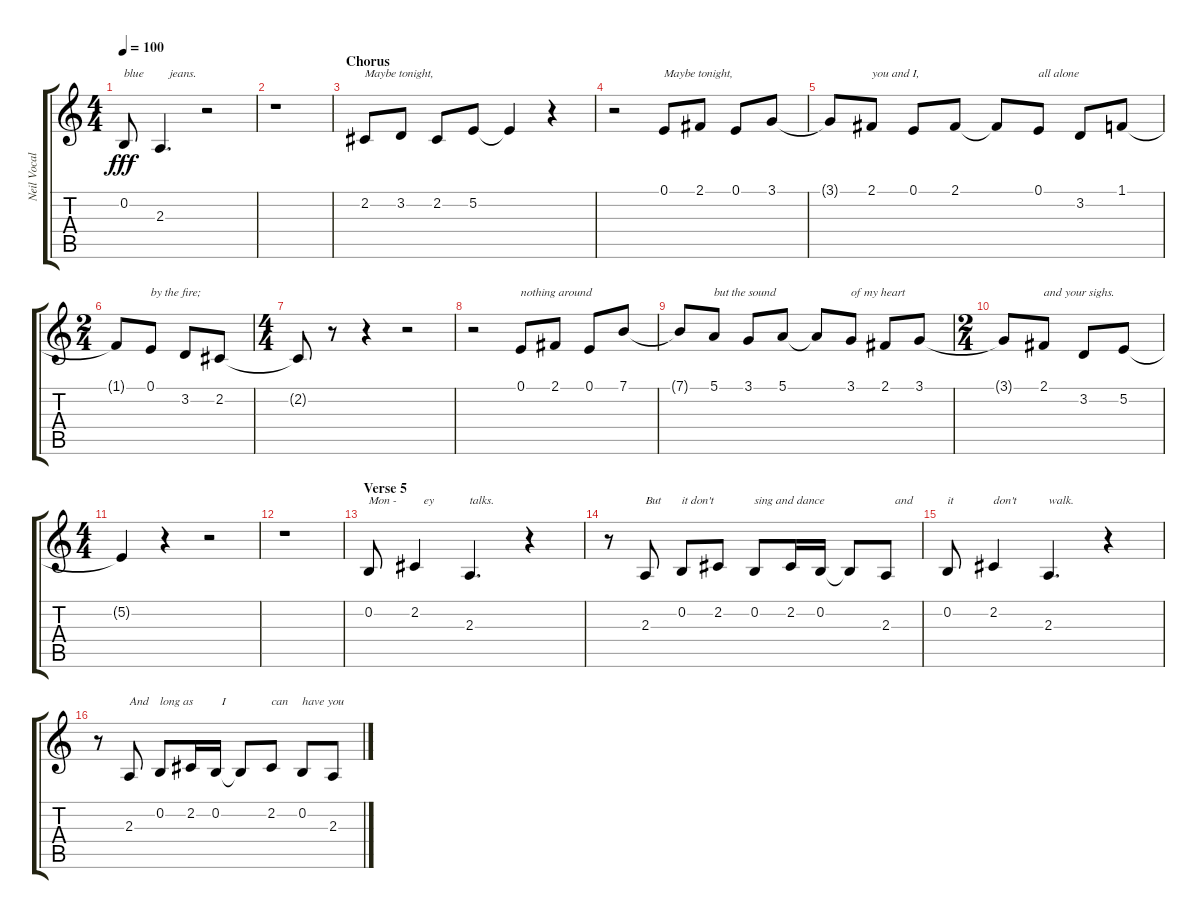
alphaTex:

\track ("Neil Vocal" "Neil Vocal") {instrument altosax}
\staff {score tabs}
\tuning (E4 B3 G3 D3 A2 E2) {hide}
\ts (4 4)
\tempo 100
\clef g2
\ks c
0.2.8{txt "blue" dy fff} 2.3.4{d txt "   jeans."} r.2 |
r.1 |
\section ("" "Chorus")
2.2.8{txt "Maybe tonight,"} 3.2.8 2.2.8 5.2.8 5.2{t}.4 r.4 |
r.2 0.1.8{txt "Maybe tonight,"} 2.1.8 0.1.8 3.1.8 |
3.1{t}.8 2.1.8{txt "you and I,"} 0.1.8 2.1.8 2.1{t}.8 0.1.8{txt "all alone"} 3.2.8 1.1.8 |
\ts (2 4)
1.1{t}.8 0.1.8{txt "by the fire;"} 3.2.8 2.2.8 |
\ts (4 4)
2.2{t}.8 r.8 r.4 r.2 |
r.2 0.1.8{txt "nothing around"} 2.1.8 0.1.8 7.1.8 |
7.1{t}.8 5.1.8{txt "but the sound"} 3.1.8 5.1.8 5.1{t}.8 3.1.8{txt "of my heart"} 2.1.8 3.1.8 |
\ts (2 4)
3.1{t}.8 2.1.8{txt "and your sighs."} 3.2.8 5.2.8 |
\ts (4 4)
5.2{t}.4 r.4 r.2 |
r.1 |
\section ("" "Verse 5")
0.2.8{txt "Mon -"} 2.2.4{txt "   ey"} 2.3.4{d txt "talks."} r.4 |
r.8 2.3.8{txt "But"} 0.2.8{txt "it don't"} 2.2.8 0.2.8{txt "sing and dance"} 2.2.16 0.2.16 0.2{t}.8 2.3.8{txt "   and"} |
0.2.8{txt "it"} 2.2.4{txt "don't"} 2.3.4{d txt "walk."} r.4 |
r.8 2.3.8{txt "And"} 0.2.8{txt "long as"} 2.2.16 0.2.16{txt "  I"} 0.2{t}.8 2.2.8{txt "can"} 0.2.8{txt "have you"} 2.3.8{txt " "}
